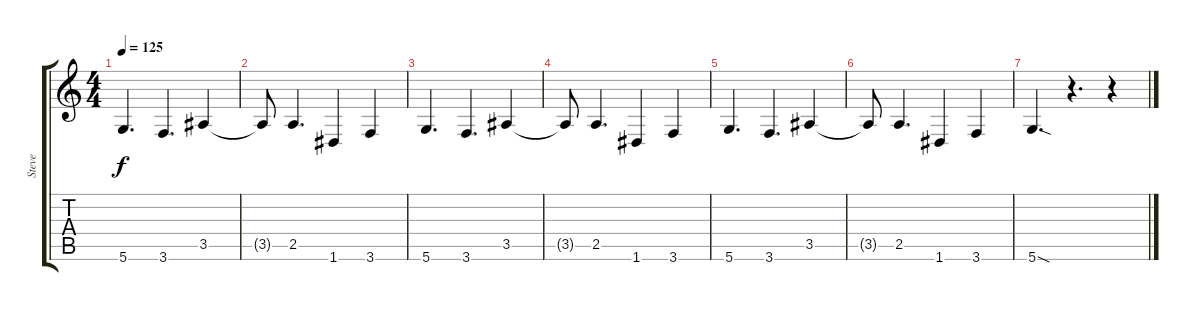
\track ("Steve" "Steve") {instrument electricbassfinger}
\staff {score tabs}
\tuning (D4 A3 F3 C3 G2 D2) {hide}
\ts (4 4)
\tempo 125
\clef g2
\ks c
5.6.4{d dy f} 3.6.4{d} 3.5.4 |
3.5{t}.8 2.5.4{d} 1.6.4 3.6.4 |
5.6.4{d} 3.6.4{d} 3.5.4 |
3.5{t}.8 2.5.4{d} 1.6.4 3.6.4 |
5.6.4{d} 3.6.4{d} 3.5.4 |
3.5{t}.8 2.5.4{d} 1.6.4 3.6.4 |
5.6{sod}.4{d} r.4{d} r.4
